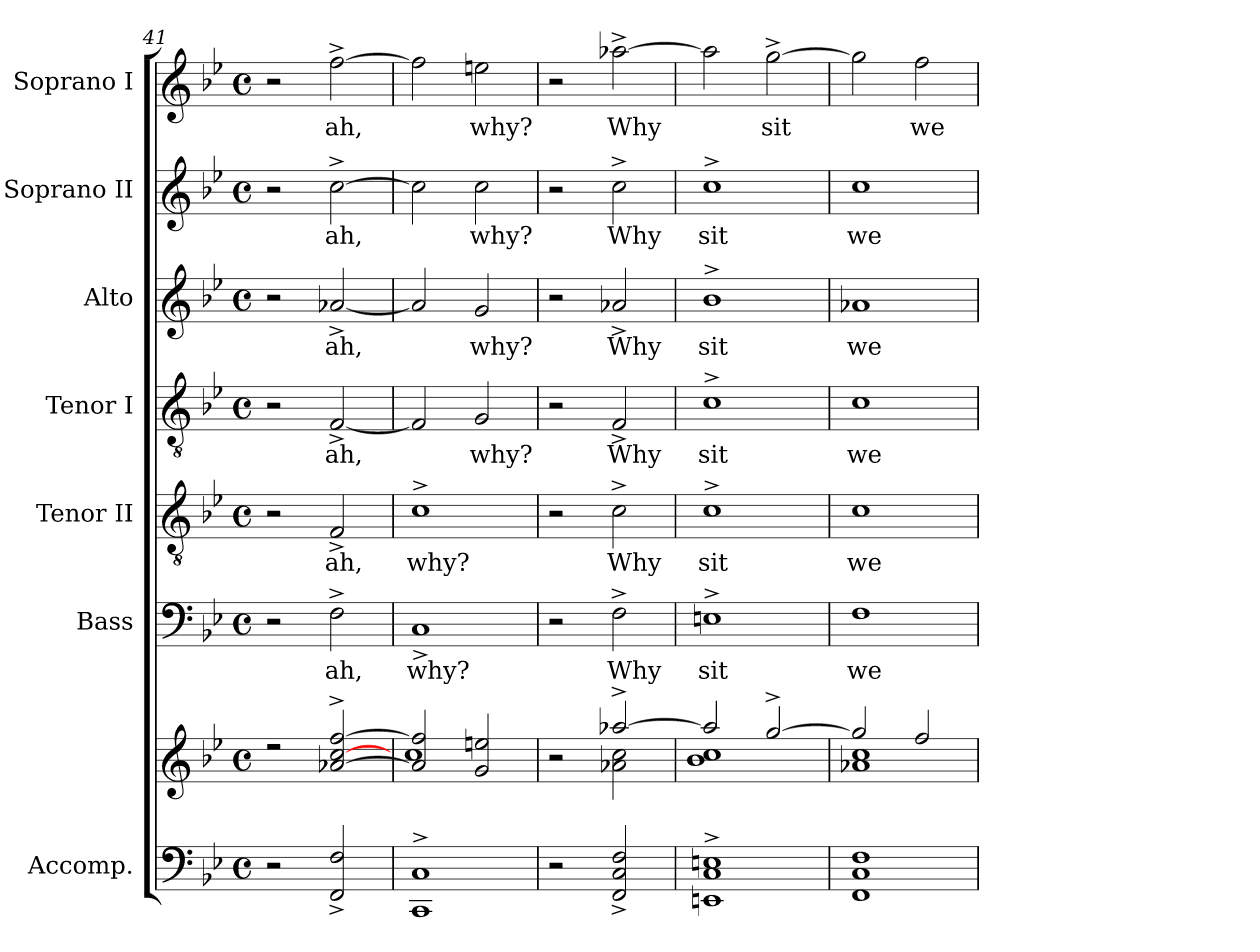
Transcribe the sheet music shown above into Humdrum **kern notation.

**kern	**kern	**kern	**text	**kern	**text	**kern	**text	**kern	**text	**kern	**text	**kern	**text
*part7	*part7	*part6	*part6	*part5	*part5	*part4	*part4	*part3	*part3	*part2	*part2	*part1	*part1
*staff8	*staff7	*staff6	*staff6	*staff5	*staff5	*staff4	*staff4	*staff3	*staff3	*staff2	*staff2	*staff1	*staff1
*I"Accomp.	*	*I"Bass	*	*I"Tenor II	*	*I"Tenor I	*	*I"Alto	*	*I"Soprano II	*	*I"Soprano I	*
*	*	*I'B	*	*I'T II	*	*I'T I	*	*I'A	*	*I'S II	*	*I'S I	*
*clefF4	*clefG2	*clefF4	*	*clefGv2	*	*clefGv2	*	*clefG2	*	*clefG2	*	*clefG2	*
*k[b-e-]	*k[b-e-]	*k[b-e-]	*	*k[b-e-]	*	*k[b-e-]	*	*k[b-e-]	*	*k[b-e-]	*	*k[b-e-]	*
*B-:	*B-:	*B-:	*	*B-:	*	*B-:	*	*B-:	*	*B-:	*	*B-:	*
*M4/4	*M4/4	*M4/4	*	*M4/4	*	*M4/4	*	*M4/4	*	*M4/4	*	*M4/4	*
*met(c)	*met(c)	*met(c)	*	*met(c)	*	*met(c)	*	*met(c)	*	*met(c)	*	*met(c)	*
=41	=41	=41	=41	=41	=41	=41	=41	=41	=41	=41	=41	=41	=41
*	*^	*	*	*	*	*	*	*	*	*	*	*	*
2r	2r	1ryy	2r	.	2r	.	2r	.	2r	.	2r	.	2r	.
!	!	!	!	!LO:LY:b	!	!LO:LY:b	!	!LO:LY:b	!	!LO:LY:b	!	!LO:LY:b	!	!LO:LY:b
2FF/^ 2F/^	[2a-X^ [2cc^ [2ff^	.	2F^	ah,	2F^	ah,	[2F^	ah,	[2a-X^	ah,	[2cc^	ah,	[2ff^	ah,
=42	=42	=42	=42	=42	=42	=42	=42	=42	=42	=42	=42	=42	=42	=42
!	!	!	!	!LO:LY:b	!	!LO:LY:b	!	!	!	!	!	!	!	!
1CC\^ 1C\^	2a-] 2ff]	1cc\	1C^	why?	1c^	why?	2F]	.	2a-]	.	2cc]	.	2ff]	.
!	!	!	!	!	!	!	!	!LO:LY:b	!	!LO:LY:b	!	!LO:LY:b	!	!LO:LY:b
.	2g 2een	.	.	.	.	.	2G	why?	2g	why?	2cc	why?	2een	why?
=43	=43	=43	=43	=43	=43	=43	=43	=43	=43	=43	=43	=43	=43	=43
2r	2r	2ryy	2r	.	2r	.	2r	.	2r	.	2r	.	2r	.
!	!	!	!	!LO:LY:b	!	!LO:LY:b	!	!LO:LY:b	!	!LO:LY:b	!	!LO:LY:b	!	!LO:LY:b
2FF/^ 2C/^ 2F/^	[2aa-X^/	2a-X\ 2cc\	2F^	Why	2c^	Why	2F^	Why	2a-X^	Why	2cc^	Why	[2aa-X^	Why
=44	=44	=44	=44	=44	=44	=44	=44	=44	=44	=44	=44	=44	=44	=44
!	!	!	!	!LO:LY:b	!	!LO:LY:b	!	!LO:LY:b	!	!LO:LY:b	!	!LO:LY:b	!	!
1EEn\^ 1C\^ 1En\^	2aa-/]	1b-\ 1cc\	1En^	sit	1c^	sit	1c^	sit	1b-^	sit	1cc^	sit	2aa-]	.
!	!	!	!	!	!	!	!	!	!	!	!	!	!	!LO:LY:b
.	[2gg^/	.	.	.	.	.	.	.	.	.	.	.	[2gg^	sit
=45	=45	=45	=45	=45	=45	=45	=45	=45	=45	=45	=45	=45	=45	=45
!	!	!	!	!LO:LY:b	!	!LO:LY:b	!	!LO:LY:b	!	!LO:LY:b	!	!LO:LY:b	!	!
1FF\ 1C\ 1F\	2gg/]	1a-X\ 1cc\	1F	we	1c	we	1c	we	1a-X	we	1cc	we	2gg]	.
!	!	!	!	!	!	!	!	!	!	!	!	!	!	!LO:LY:b
.	2ff/	.	.	.	.	.	.	.	.	.	.	.	2ff	we
*	*v	*v	*	*	*	*	*	*	*	*	*	*	*	*
=	=	=	=	=	=	=	=	=	=	=	=	=	=
*-	*-	*-	*-	*-	*-	*-	*-	*-	*-	*-	*-	*-	*-
